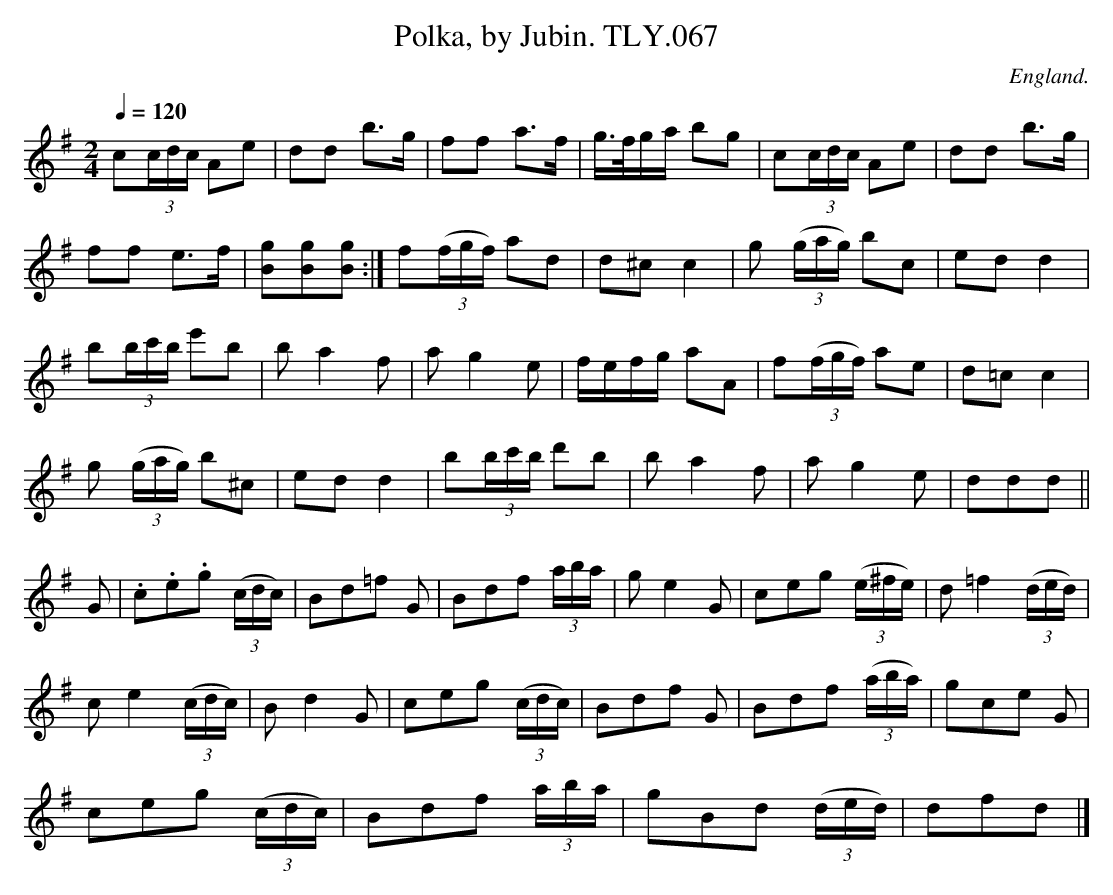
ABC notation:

X:1
T:Polka, by Jubin. TLY.067
L:1/16
M:2/4
O:England.
Q:1/4=120
K:G
c2(3cdc A2e2|d2d2 b3g|f2f2 a3f|g>fga b2g2|c2(3cdc A2e2|d2d2 b3g|!
f2f2 e3f|[g2B2][g2B2][g2B2]:|\
f2((3fgf) a2d2|d2^c2 c4|g2 ((3gag) b2c2|e2d2 d4|!
b2(3bc'b e'2b2|b2 a4 f2|a2 g4 e2|fefg a2A2|\
f2((3fgf) a2e2|d2=c2 c4|!
g2 ((3gag) b2^c2|e2d2 d4|b2(3bc'b d'2b2|b2 a4 f2|\
a2 g4 e2|d2d2d2||!
G2|.c2.e2.g2 ((3cdc)|B2d2=f2 G2|B2d2f2 (3aba|\
g2 e4 G2|c2e2g2 ((3e^fe)|d2 =f4 ((3ded)|!
c2e4 ((3cdc)|B2 d4 G2|\
c2e2g2 ((3cdc)|B2d2f2 G2|B2d2f2 ((3aba)| g2c2e2 G2|!
c2e2g2 ((3cdc)|B2d2f2 (3aba|g2B2d2 ((3ded)| d2f2d2|]
